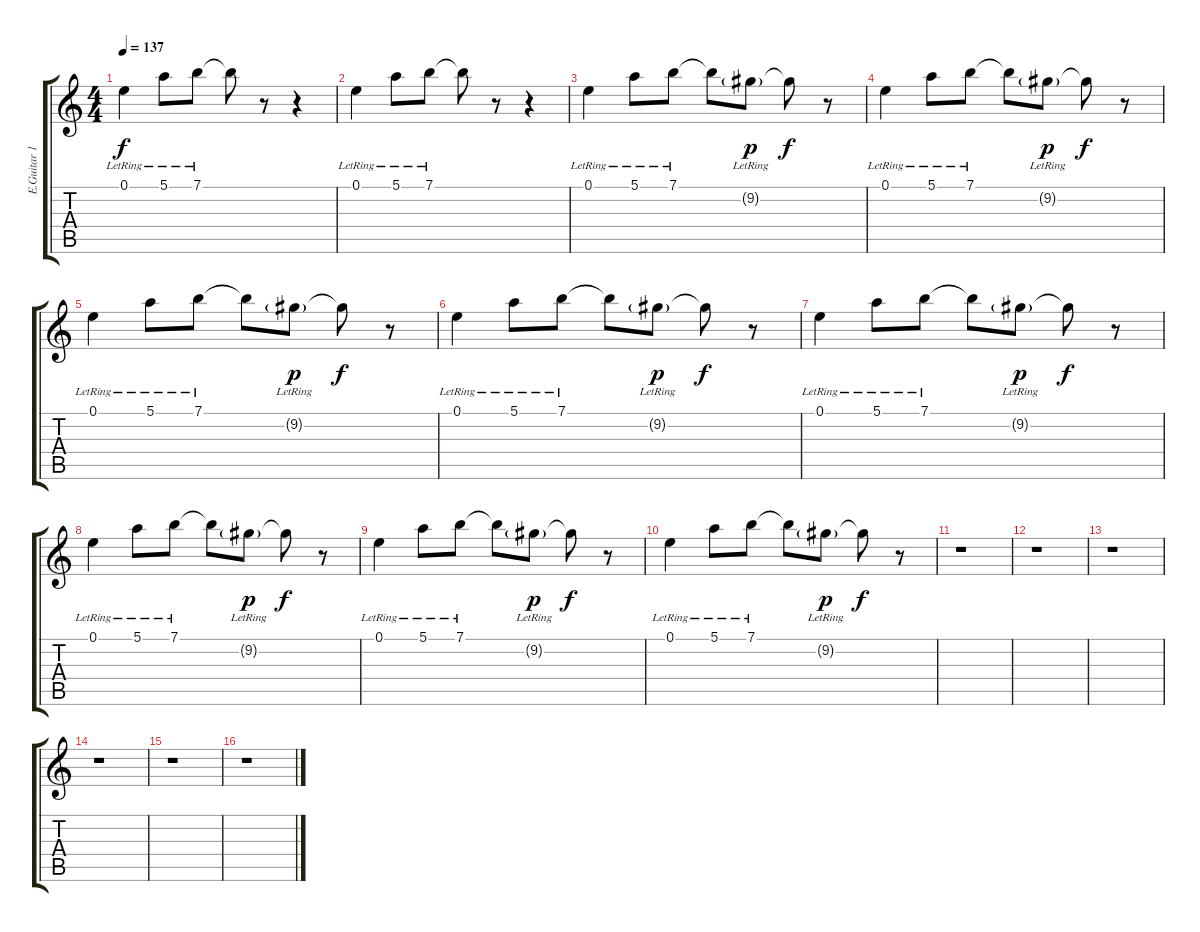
\track ("E.Guitar 1 (Gotou)" "E.Guitar 1") {instrument distortionguitar}
\staff {score tabs}
\tuning (E4 B3 G3 D3 A2 E2) {hide}
\ts (4 4)
\tempo 137
\clef g2
\ks c
0.1{lr}.4{dy f instrument distortionguitar} 5.1{lr}.8 7.1{lr}.8 7.1{t}.8 r.8 r.4 |
0.1{lr}.4 5.1{lr}.8 7.1{lr}.8 7.1{t}.8 r.8 r.4 |
0.1{lr}.4 5.1{lr}.8 7.1{lr}.8 7.1{t}.8 9.2{g lr}.8{dy p} 9.2{t}.8{dy f} r.8 |
0.1{lr}.4 5.1{lr}.8 7.1{lr}.8 7.1{t}.8 9.2{g lr}.8{dy p} 9.2{t}.8{dy f} r.8 |
0.1{lr}.4 5.1{lr}.8 7.1{lr}.8 7.1{t}.8 9.2{g lr}.8{dy p} 9.2{t}.8{dy f} r.8 |
0.1{lr}.4 5.1{lr}.8 7.1{lr}.8 7.1{t}.8 9.2{g lr}.8{dy p} 9.2{t}.8{dy f} r.8 |
0.1{lr}.4 5.1{lr}.8 7.1{lr}.8 7.1{t}.8 9.2{g lr}.8{dy p} 9.2{t}.8{dy f} r.8 |
0.1{lr}.4 5.1{lr}.8 7.1{lr}.8 7.1{t}.8 9.2{g lr}.8{dy p} 9.2{t}.8{dy f} r.8 |
0.1{lr}.4 5.1{lr}.8 7.1{lr}.8 7.1{t}.8 9.2{g lr}.8{dy p} 9.2{t}.8{dy f} r.8 |
0.1{lr}.4 5.1{lr}.8 7.1{lr}.8 7.1{t}.8 9.2{g lr}.8{dy p} 9.2{t}.8{dy f} r.8 |
r.1 |
r.1 |
r.1 |
r.1 |
r.1 |
r.1
